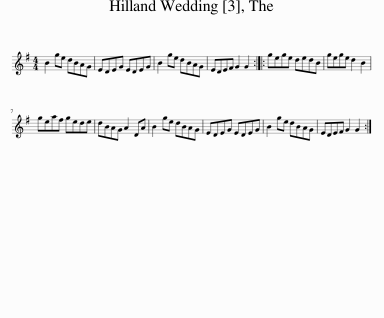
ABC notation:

X:1
L:1/8
M:4/4
I:linebreak $
K:G
V:1 treble
V:1
 B2 ge dBAG | EDEG EDEG | B2 ge dBAG | EDEF G2 G2 :: gege dedB | %5
 gege d2 B2 |$ geaf gede | dBAG A2 DA | B2 ge dBAG | EDEG EDEG | %10
 B2 ge dBAG | EDEF G2 G2 :| %12
